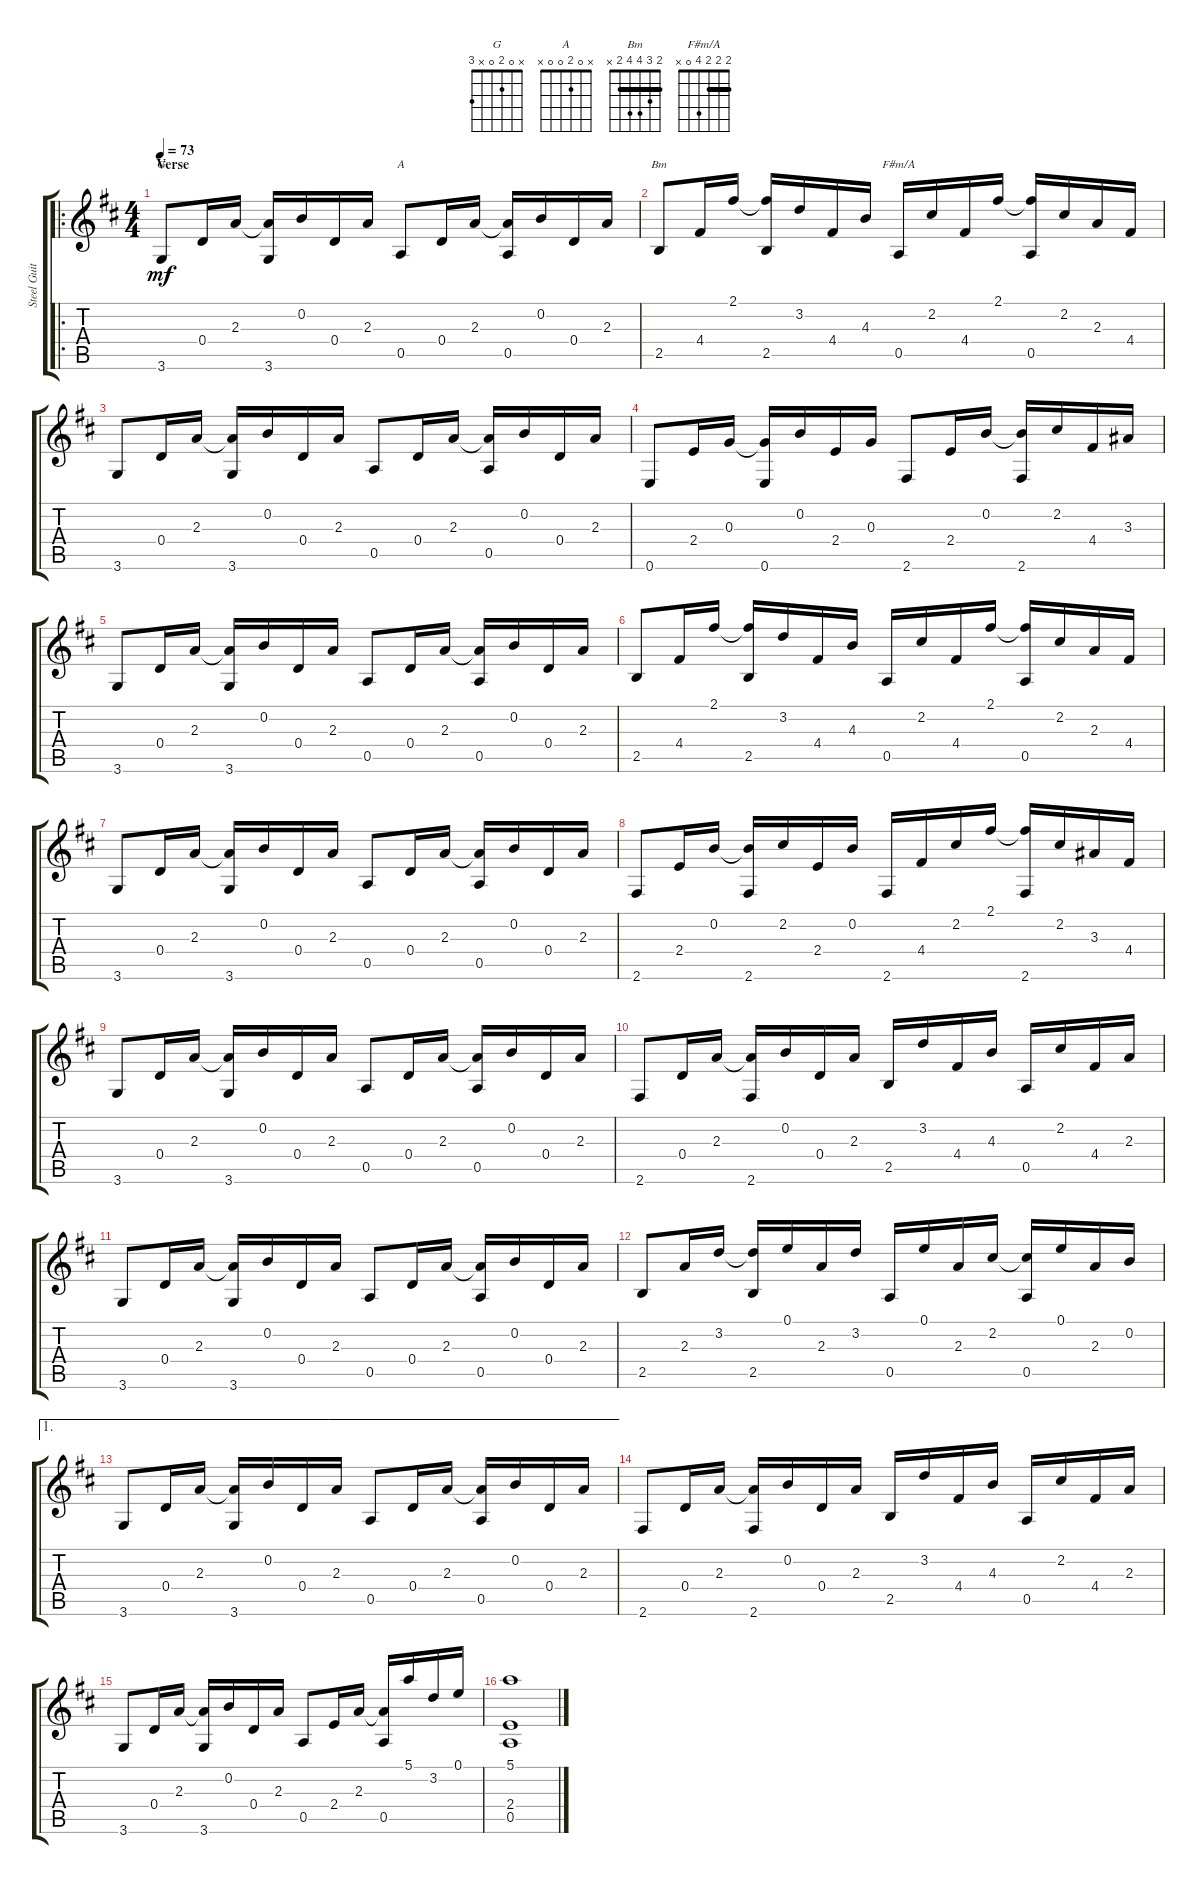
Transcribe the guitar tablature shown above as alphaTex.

\track ("Steel Guitar" "Steel Guit") {instrument acousticguitarsteel}
\staff {score tabs}
\tuning (E4 B3 G3 D3 A2 E2) {hide}
\chord ("G" x 0 2 0 x 3)
\chord ("A" x 0 2 0 0 x)
\chord ("Bm" 2 3 4 4 2 x) {barre 2}
\chord ("F#m/A" 2 2 2 4 0 x) {barre 2}
\ro
\ts (4 4)
\section ("" "Verse")
\tempo 73
\clef g2
\ks d
3.6.8{ch "G" dy mf} 0.4.16 2.3.16 (2.3{t} 3.6).16 0.2.16 0.4.16 2.3.16 0.5.8{ch "A"} 0.4.16 2.3.16 (2.3{t} 0.5).16 0.2.16 0.4.16 2.3.16 |
2.5.8{ch "Bm"} 4.4.16 2.1.16 (2.1{t} 2.5).16 3.2.16 4.4.16 4.3.16 0.5.16{ch "F#m/A"} 2.2.16 4.4.16 2.1.16 (2.1{t} 0.5).16 2.2.16 2.3.16 4.4.16 |
3.6.8 0.4.16 2.3.16 (2.3{t} 3.6).16 0.2.16 0.4.16 2.3.16 0.5.8 0.4.16 2.3.16 (2.3{t} 0.5).16 0.2.16 0.4.16 2.3.16 |
0.6.8 2.4.16 0.3.16 (0.3{t} 0.6).16 0.2.16 2.4.16 0.3.16 2.6.8 2.4.16 0.2.16 (0.2{t} 2.6).16 2.2.16 4.4.16 3.3.16 |
3.6.8 0.4.16 2.3.16 (2.3{t} 3.6).16 0.2.16 0.4.16 2.3.16 0.5.8 0.4.16 2.3.16 (2.3{t} 0.5).16 0.2.16 0.4.16 2.3.16 |
2.5.8 4.4.16 2.1.16 (2.1{t} 2.5).16 3.2.16 4.4.16 4.3.16 0.5.16 2.2.16 4.4.16 2.1.16 (2.1{t} 0.5).16 2.2.16 2.3.16 4.4.16 |
3.6.8 0.4.16 2.3.16 (2.3{t} 3.6).16 0.2.16 0.4.16 2.3.16 0.5.8 0.4.16 2.3.16 (2.3{t} 0.5).16 0.2.16 0.4.16 2.3.16 |
2.6.8 2.4.16 0.2.16 (0.2{t} 2.6).16 2.2.16 2.4.16 0.2.16 2.6.16 4.4.16 2.2.16 2.1.16 (2.1{t} 2.6).16 2.2.16 3.3.16 4.4.16 |
3.6.8 0.4.16 2.3.16 (2.3{t} 3.6).16 0.2.16 0.4.16 2.3.16 0.5.8 0.4.16 2.3.16 (2.3{t} 0.5).16 0.2.16 0.4.16 2.3.16 |
2.6.8 0.4.16 2.3.16 (2.3{t} 2.6).16 0.2.16 0.4.16 2.3.16 2.5.16 3.2.16 4.4.16 4.3.16 0.5.16 2.2.16 4.4.16 2.3.16 |
3.6.8 0.4.16 2.3.16 (2.3{t} 3.6).16 0.2.16 0.4.16 2.3.16 0.5.8 0.4.16 2.3.16 (2.3{t} 0.5).16 0.2.16 0.4.16 2.3.16 |
2.5.8 2.3.16 3.2.16 (3.2{t} 2.5).16 0.1.16 2.3.16 3.2.16 0.5.16 0.1.16 2.3.16 2.2.16 (2.2{t} 0.5).16 0.1.16 2.3.16 0.2.16 |
\ae 1
3.6.8 0.4.16 2.3.16 (2.3{t} 3.6).16 0.2.16 0.4.16 2.3.16 0.5.8 0.4.16 2.3.16 (2.3{t} 0.5).16 0.2.16 0.4.16 2.3.16 |
2.6.8 0.4.16 2.3.16 (2.3{t} 2.6).16 0.2.16 0.4.16 2.3.16 2.5.16 3.2.16 4.4.16 4.3.16 0.5.16 2.2.16 4.4.16 2.3.16 |
3.6.8 0.4.16 2.3.16 (2.3{t} 3.6).16 0.2.16 0.4.16 2.3.16 0.5.8 2.4.16 2.3.16 (2.3{t} 0.5).16 5.1.16 3.2.16 0.1.16 |
(5.1 2.4 0.5).1
